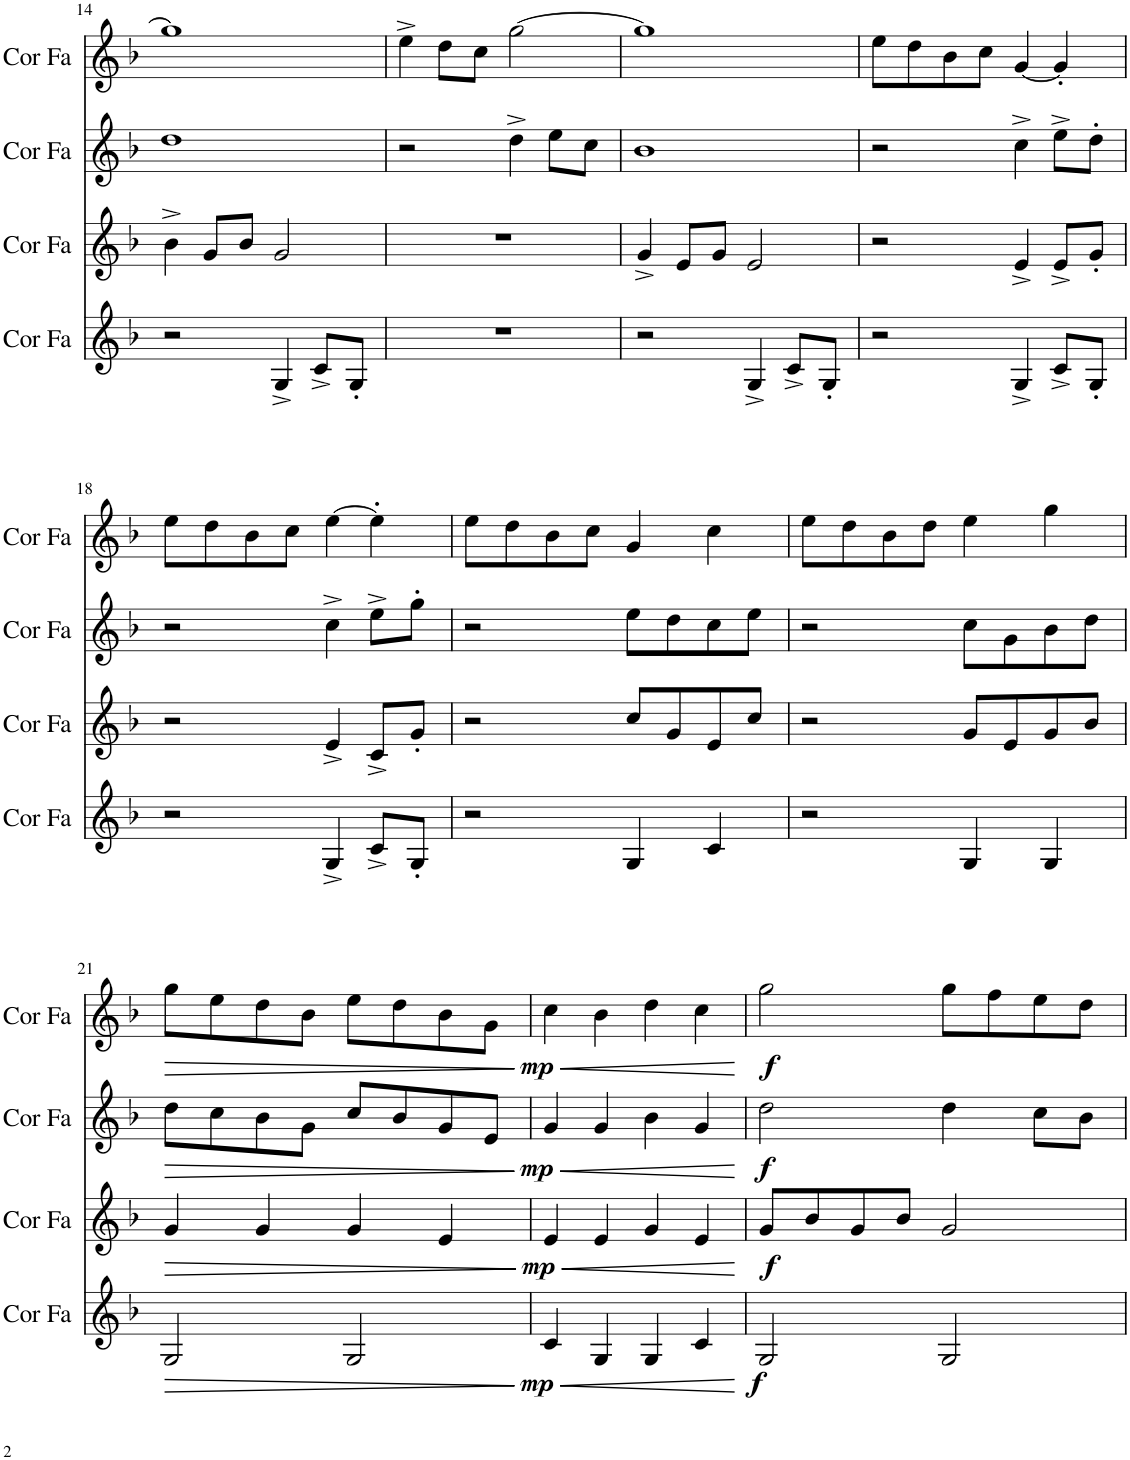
**kern	**dynam	**kern	**dynam	**kern	**dynam	**kern	**dynam
*part4	*part4	*part3	*part3	*part2	*part2	*part1	*part1
*staff4	*staff4	*staff3	*staff3	*staff2	*staff2	*staff1	*staff1
*I"Cor en Fa	*	*I"Cor en Fa	*	*I"Cor en Fa	*	*I"Cor en Fa	*
*I'Cor Fa	*	*I'Cor Fa	*	*I'Cor Fa	*	*I'Cor Fa	*
!!LO:PB:g=z
*clefG2	*	*clefG2	*	*clefG2	*	*clefG2	*
*Trd4c7	*	*Trd4c7	*	*Trd4c7	*	*Trd4c7	*
*k[b-]	*	*k[b-]	*	*k[b-]	*	*k[b-]	*
*M4/4	*	*M4/4	*	*M4/4	*	*M4/4	*
=14	=14	=14	=14	=14	=14	=14	=14
2r	.	4b-^\	.	1dd	.	1gg]	.
.	.	8g/L	.	.	.	.	.
.	.	8b-/J	.	.	.	.	.
4G^/	.	2g/	.	.	.	.	.
8c^/L	.	.	.	.	.	.	.
8G'/J	.	.	.	.	.	.	.
=15	=15	=15	=15	=15	=15	=15	=15
1r	.	1r	.	2r	.	4ee^\	.
.	.	.	.	.	.	8dd\L	.
.	.	.	.	.	.	8cc\J	.
.	.	.	.	4dd^\	.	[2gg\	.
.	.	.	.	8ee\L	.	.	.
.	.	.	.	8cc\J	.	.	.
=16	=16	=16	=16	=16	=16	=16	=16
2r	.	4g^/	.	1b-	.	1gg]	.
.	.	8e/L	.	.	.	.	.
.	.	8g/J	.	.	.	.	.
4G^/	.	2e/	.	.	.	.	.
8c^/L	.	.	.	.	.	.	.
8G'/J	.	.	.	.	.	.	.
=17	=17	=17	=17	=17	=17	=17	=17
2r	.	2r	.	2r	.	8ee\L	.
.	.	.	.	.	.	8dd\	.
.	.	.	.	.	.	8b-\	.
.	.	.	.	.	.	8cc\J	.
4G^/	.	4e^/	.	4cc^\	.	[4g/	.
8c^/L	.	8e^/L	.	8ee^\L	.	4g'/]	.
8G'/J	.	8g'/J	.	8dd'\J	.	.	.
!!LO:LB:g=z
=18	=18	=18	=18	=18	=18	=18	=18
2r	.	2r	.	2r	.	8ee\L	.
.	.	.	.	.	.	8dd\	.
.	.	.	.	.	.	8b-\	.
.	.	.	.	.	.	8cc\J	.
4G^/	.	4e^/	.	4cc^\	.	[4ee\	.
8c^/L	.	8c^/L	.	8ee^\L	.	4ee'\]	.
8G'/J	.	8g'/J	.	8gg'\J	.	.	.
=19	=19	=19	=19	=19	=19	=19	=19
2r	.	2r	.	2r	.	8ee\L	.
.	.	.	.	.	.	8dd\	.
.	.	.	.	.	.	8b-\	.
.	.	.	.	.	.	8cc\J	.
4G/	.	8cc/L	.	8ee\L	.	4g/	.
.	.	8g/	.	8dd\	.	.	.
4c/	.	8e/	.	8cc\	.	4cc\	.
.	.	8cc/J	.	8ee\J	.	.	.
=20	=20	=20	=20	=20	=20	=20	=20
2r	.	2r	.	2r	.	8ee\L	.
.	.	.	.	.	.	8dd\	.
.	.	.	.	.	.	8b-\	.
.	.	.	.	.	.	8dd\J	.
4G/	.	8g/L	.	8cc\L	.	4ee\	.
.	.	8e/	.	8g\	.	.	.
4G/	.	8g/	.	8b-\	.	4gg\	.
.	.	8b-/J	.	8dd\J	.	.	.
!!LO:LB:g=z
=21	=21	=21	=21	=21	=21	=21	=21
!	!LO:HP:b	!	!LO:HP:b	!	!LO:HP:b	!	!LO:HP:b
2G/	>	4g/	>	8dd\L	>	8gg\L	>
.	.	.	.	8cc\	.	8ee\	.
.	.	4g/	.	8b-\	.	8dd\	.
.	.	.	.	8g\J	.	8b-\J	.
2G/	.	4g/	.	8cc/L	.	8ee\L	.
.	.	.	.	8b-/	.	8dd\	.
.	.	4e/	.	8g/	.	8b-\	.
.	.	.	.	8e/J	.	8g\J	.
.	]	.	]	.	]	.	]
=22	=22	=22	=22	=22	=22	=22	=22
!	!LO:HP:b	!	!LO:HP:b	!	!LO:HP:b	!	!LO:HP:b
!	!LO:DY:n=1:b	!	!LO:DY:n=1:b	!	!LO:DY:n=1:b	!	!LO:DY:n=1:b
4c/	< mp	4e/	< mp	4g/	< mp	4cc\	< mp
4G/	.	4e/	.	4g/	.	4b-\	.
4G/	.	4g/	.	4b-\	.	4dd\	.
4c/	.	4e/	.	4g/	.	4cc\	.
.	[	.	[	.	[	.	[
=23	=23	=23	=23	=23	=23	=23	=23
!	!LO:DY:b	!	!LO:DY:b	!	!LO:DY:b	!	!LO:DY:b
2G/	f	8g/L	f	2dd\	f	2gg\	f
.	.	8b-/	.	.	.	.	.
.	.	8g/	.	.	.	.	.
.	.	8b-/J	.	.	.	.	.
2G/	.	2g/	.	4dd\	.	8gg\L	.
.	.	.	.	.	.	8ff\	.
.	.	.	.	8cc\L	.	8ee\	.
.	.	.	.	8b-\J	.	8dd\J	.
=	=	=	=	=	=	=	=
*-	*-	*-	*-	*-	*-	*-	*-
